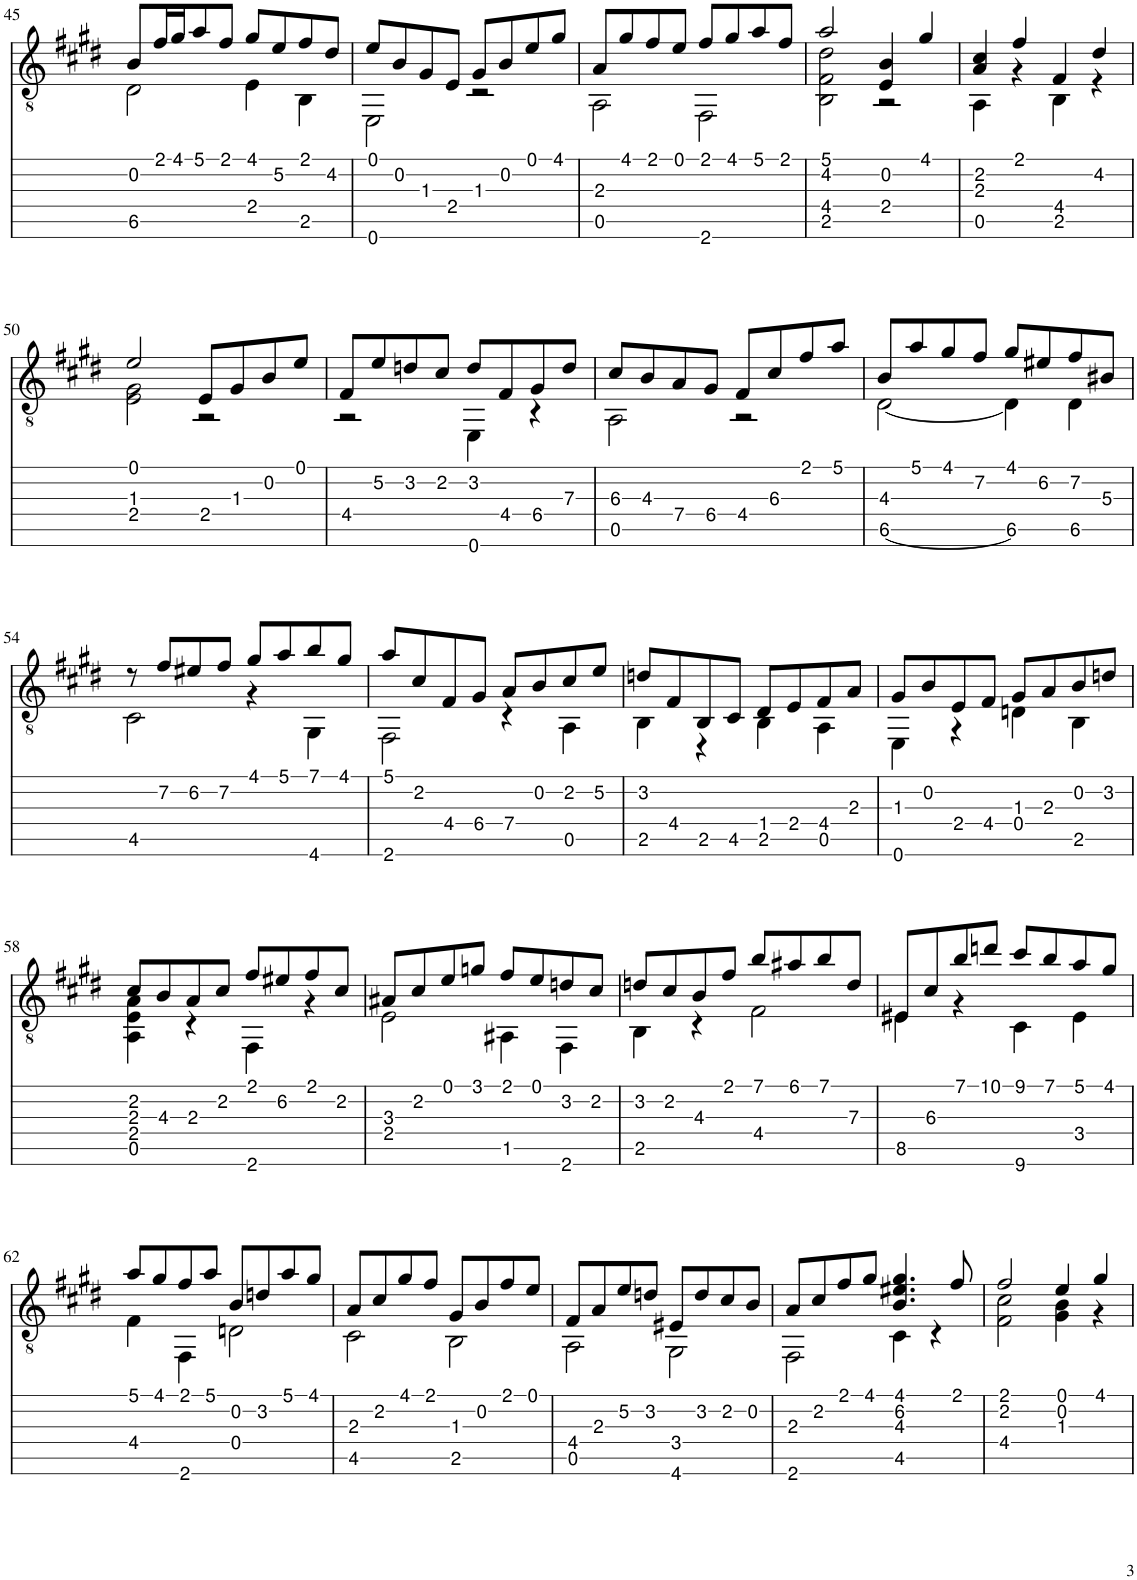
**kern	**kern
*part1	*part1
*staff2	*staff1
*I"Guitar	*
*I'Guit.	*
!!LO:PB:g=z
*	*clefGv2
*k[f#c#g#d#]	*k[f#c#g#d#]
*M2/2	*M2/2
*met(c|)	*met(c|)
=45	=45
*^	*^
8BL	2D#	8B/L	2D#\
16f#L	.	16f#/L	.
16g#J	.	16g#/J	.
8a	.	8a/	.
8f#J	.	8f#/J	.
8g#L	4E	8g#/L	4E\
8e	.	8e/	.
8f#	4BB	8f#/	4BB\
8d#J	.	8d#/J	.
=46	=46	=46	=46
8eL	2EE	8e/L	2EE\
8B	.	8B/	.
8G#	.	8G#/	.
8EJ	.	8E/J	.
8G#L	2r	8G#/L	2r
8B	.	8B/	.
8e	.	8e/	.
8g#J	.	8g#/J	.
=47	=47	=47	=47
8AL	2AA	8A/L	2AA\
8g#	.	8g#/	.
8f#	.	8f#/	.
8eJ	.	8e/J	.
8f#L	2FF#	8f#/L	2FF#\
8g#	.	8g#/	.
8a	.	8a/	.
8f#J	.	8f#/J	.
=48	=48	=48	=48
2a	2BB 2F# 2d#	2a/	2BB\ 2F#\ 2d#\
4E 4B	2r	4E/ 4B/	2r
4g#	.	4g#/	.
=49	=49	=49	=49
4A 4c#	4AA	4A/ 4c#/	4AA\
4f#	4r	4f#/	4r
4F#	4BB	4F#/	4BB\
4d#	4r	4d#/	4r
!!LO:LB:g=z	!!
=50	=50	=50	=50
2e	2E 2G#	2e/	2E\ 2G#\
8EL	2r	8E/L	2r
8G#	.	8G#/	.
8B	.	8B/	.
8eJ	.	8e/J	.
=51	=51	=51	=51
8F#L	2r	8F#/L	2r
8e	.	8e/	.
8d	.	8dn/	.
8c#J	.	8c#/J	.
8dL	4EE	8d/L	4EE\
8F#	.	8F#/	.
8G#	4r	8G#/	4r
8dJ	.	8d/J	.
=52	=52	=52	=52
8c#L	2AA	8c#/L	2AA\
8B	.	8B/	.
8A	.	8A/	.
8G#J	.	8G#/J	.
8F#L	2r	8F#/L	2r
8c#	.	8c#/	.
8f#	.	8f#/	.
8aJ	.	8a/J	.
=53	=53	=53	=53
8BL	[2D#	8B/L	[2D#\
8a	.	8a/	.
8g#	.	8g#/	.
8f#J	.	8f#/J	.
8g#L	4D#]	8g#/L	4D#\]
8e#	.	8e#X/	.
8f#	4D#	8f#/	4D#\
8B#J	.	8B#X/J	.
!!LO:LB:g=z	!!
=54	=54	=54	=54
8r	2C#	8r	2C#\
8f#L	.	8f#/L	.
8e#	.	8e#X/	.
8f#J	.	8f#/J	.
8g#L	4r	8g#/L	4r
8a	.	8a/	.
8b	4GG#	8b/	4GG#\
8g#J	.	8g#/J	.
=55	=55	=55	=55
8aL	2FF#	8a/L	2FF#\
8c#	.	8c#/	.
8F#	.	8F#/	.
8G#J	.	8G#/J	.
8AL	4r	8A/L	4r
8B	.	8B/	.
8c#	4AA	8c#/	4AA\
8eJ	.	8e/J	.
=56	=56	=56	=56
8dL	4BB	8dn/L	4BB\
8F#	.	8F#/	.
8BB	4r	8BB/	4r
8C#J	.	8C#/J	.
8D#L	4BB	8D#/L	4BB\
8E	.	8E/	.
8F#	4AA	8F#/	4AA\
8AJ	.	8A/J	.
=57	=57	=57	=57
8G#L	4EE	8G#/L	4EE\
8B	.	8B/	.
8E	4r	8E/	4r
8F#J	.	8F#/J	.
8G#L	4D	8G#/L	4Dn\
8A	.	8A/	.
8B	4BB	8B/	4BB\
8dJ	.	8dn/J	.
!!LO:LB:g=z	!!
=58	=58	=58	=58
8c#L	4AA 4E 4A	8c#/L	4AA\ 4E\ 4A\
8B	.	8B/	.
8A	4r	8A/	4r
8c#J	.	8c#/J	.
8f#L	4FF#	8f#/L	4FF#\
8e#	.	8e#X/	.
8f#	4r	8f#/	4r
8c#J	.	8c#/J	.
=59	=59	=59	=59
8A#L	2E	8A#X/L	2E\
8c#	.	8c#/	.
8e	.	8e/	.
8gJ	.	8gn/J	.
8f#L	4AA#	8f#/L	4AA#X\
8e	.	8e/	.
8d	4FF#	8dn/	4FF#\
8c#J	.	8c#/J	.
=60	=60	=60	=60
8dL	4BB	8dn/L	4BB\
8c#	.	8c#/	.
8B	4r	8B/	4r
8f#J	.	8f#/J	.
8bL	2F#	8b/L	2F#\
8a#	.	8a#X/	.
8b	.	8b/	.
8dJ	.	8d/J	.
=61	=61	=61	=61
8E#L	4E#	8E#X/L	4E#\
8c#	.	8c#/	.
8b	4r	8b/	4r
8ddJ	.	8ddn/J	.
8cc#L	4C#	8cc#/L	4C#\
8b	.	8b/	.
8a	4E#	8a/	4E#\
8g#J	.	8g#/J	.
!!LO:LB:g=z	!!
=62	=62	=62	=62
8aL	4F#	8a/L	4F#\
8g#	.	8g#/	.
8f#	4FF#	8f#/	4FF#\
8aJ	.	8a/J	.
8BL	2D	8B/L	2Dn\
8d	.	8dn/	.
8a	.	8a/	.
8g#J	.	8g#/J	.
=63	=63	=63	=63
8AL	2C#	8A/L	2C#\
8c#	.	8c#/	.
8g#	.	8g#/	.
8f#J	.	8f#/J	.
8G#L	2BB	8G#/L	2BB\
8B	.	8B/	.
8f#	.	8f#/	.
8eJ	.	8e/J	.
=64	=64	=64	=64
8F#L	2AA	8F#/L	2AA\
8A	.	8A/	.
8e	.	8e/	.
8dJ	.	8dn/J	.
8E#L	2GG#	8E#X/L	2GG#\
8d	.	8d/	.
8c#	.	8c#/	.
8BJ	.	8B/J	.
=65	=65	=65	=65
8AL	2FF#	8A/L	2FF#\
8c#	.	8c#/	.
8f#	.	8f#/	.
8g#J	.	8g#/J	.
4.B 4.e# 4.g#	4C#	4.B/ 4.e#X/ 4.g#/	4C#\
.	4r	.	4r
8f#	.	8f#/	.
=66	=66	=66	=66
2f#	2F# 2c#	2f#/	2F#\ 2c#\
4e	4G# 4B	4e/	4G#\ 4B\
4g#	4r	4g#/	4r
*v	*v	*	*
*	*v	*v
=	=
*-	*-
